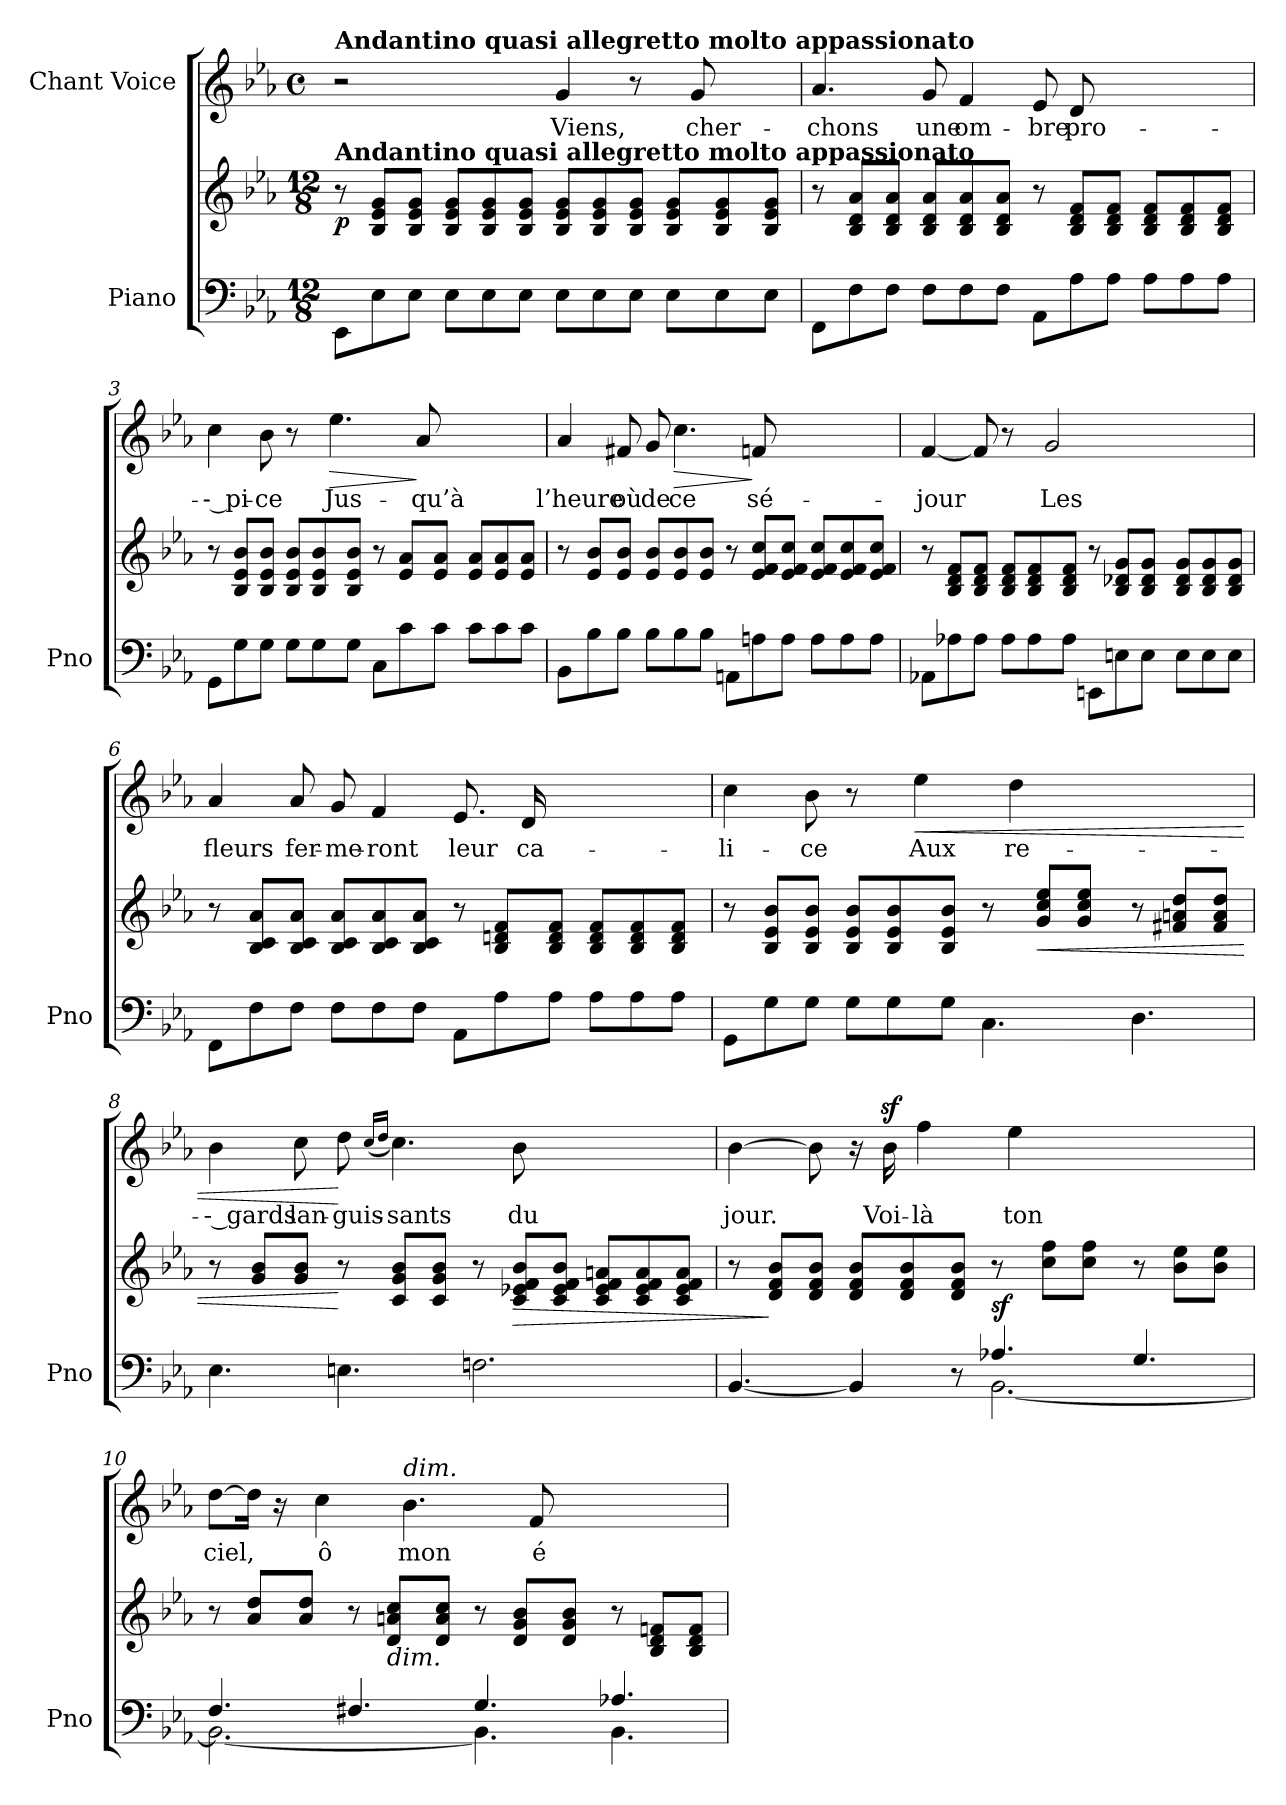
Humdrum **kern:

**kern	**kern	**dynam	**kern	**text	**dynam
*part2	*part2	*part2	*part1	*part1	*part1
*staff3	*staff2	*staff2/3	*staff1	*staff1	*staff1
*I"Piano	*	*	*I"Chant Voice	*	*
*I'Pno	*	*	*	*	*
*clefF4	*clefG2	*	*clefG2	*	*
*k[b-e-a-]	*k[b-e-a-]	*	*k[b-e-a-]	*	*
*M12/8	*M12/8	*	*M4/4	*	*
*	*	*	*met(c)	*	*
*MM100	*MM100	*	*MM100	*	*
=1	=1	=1	=1	=1	=1
!	!	!	!LO:TX:a:B:t=Andantino quasi allegretto molto appassionato	!	!
!	!LO:TX:a:B:t=Andantino quasi allegretto molto appassionato	!	!	!	!
!	!	!LO:DY:b	!LO:N:vis=2	!	!
8EE-\L	8r	p	2.r	.	.
8E-\	8B-/ 8e-/ 8g/L	.	.	.	.
8E-\J	8B-/ 8e-/ 8g/J	.	.	.	.
8E-\L	8B-/ 8e-/ 8g/L	.	.	.	.
8E-\	8B-/ 8e-/ 8g/	.	.	.	.
8E-\J	8B-/ 8e-/ 8g/J	.	.	.	.
!	!	!	!	!	!LO:DY:a
!	!	!	!	!	!LO:DY:n=1:a
8E-\L	8B-/ 8e-/ 8g/L	.	4g/	Viens,	p other-dynamics
8E-\	8B-/ 8e-/ 8g/	.	.	.	.
!	!	!	!LO:N:vis=8	!	!
8E-\J	8B-/ 8e-/ 8g/J	.	8.r	.	.
8E-\L	8B-/ 8e-/ 8g/L	.	.	.	.
.	.	.	8g/	cher-	.
8E-\	8B-/ 8e-/ 8g/	.	.	.	.
.	.	.	8.ryy	.	.
8E-\J	8B-/ 8e-/ 8g/J	.	.	.	.
=2	=2	=2	=2	=2	=2
8FF\L	8r	.	4.a-/	-chons	.
8F\	8B-/ 8d/ 8a-/L	.	.	.	.
8F\J	8B-/ 8d/ 8a-/J	.	.	.	.
8F\L	8B-/ 8d/ 8a-/L	.	8g/	une	.
8F\	8B-/ 8d/ 8a-/	.	4f/	om-	.
8F\J	8B-/ 8d/ 8a-/J	.	.	.	.
8AA-\L	8r	.	8e-/	-bre	.
8A-\	8B-/ 8d/ 8f/L	.	8d/	pro-	.
8A-\J	8B-/ 8d/ 8f/J	.	2ryy	.	.
8A-\L	8B-/ 8d/ 8f/L	.	.	.	.
8A-\	8B-/ 8d/ 8f/	.	.	.	.
8A-\J	8B-/ 8d/ 8f/J	.	.	.	.
=3	=3	=3	=3	=3	=3
8GG\L	8r	.	4cc\	-- pi-	.
8G\	8B-/ 8e-/ 8b-/L	.	.	.	.
8G\J	8B-/ 8e-/ 8b-/J	.	8b-\	-ce	.
!	!	!	!LO:N:vis=8	!	!
8G\L	8B-/ 8e-/ 8b-/L	.	8.r	.	.
8G\	8B-/ 8e-/ 8b-/	.	.	.	.
!	!	!	!	!	!LO:HP:b
.	.	.	4.ee-\	Jus-	>
8G\J	8B-/ 8e-/ 8b-/J	.	.	.	.
8C\L	8r	.	.	.	.
8c\	8e-/ 8a-/L	.	.	.	.
.	.	.	8a-/	-qu’à	]
8c\J	8e-/ 8a-/J	.	.	.	.
.	.	.	4..ryy	.	.
8c\L	8e-/ 8a-/L	.	.	.	.
8c\	8e-/ 8a-/	.	.	.	.
8c\J	8e-/ 8a-/J	.	.	.	.
=4	=4	=4	=4	=4	=4
8BB-\L	8r	.	4a-/	l’heure	.
8B-\	8e-/ 8b-/L	.	.	.	.
8B-\J	8e-/ 8b-/J	.	8f#X/	où	.
8B-\L	8e-/ 8b-/L	.	8g/	de	.
!	!	!	!	!	!LO:HP:b
8B-\	8e-/ 8b-/	.	4.cc\	ce	>
8B-\J	8e-/ 8b-/J	.	.	.	.
8AAn\L	8r	.	.	.	.
8An\	8e-/ 8f/ 8cc/L	.	8fn/	sé-	]
8A\J	8e-/ 8f/ 8cc/J	.	2ryy	.	.
8A\L	8e-/ 8f/ 8cc/L	.	.	.	.
8A\	8e-/ 8f/ 8cc/	.	.	.	.
8A\J	8e-/ 8f/ 8cc/J	.	.	.	.
=5	=5	=5	=5	=5	=5
8AA-X\L	8r	.	[4f/	-jour	.
8A-X\	8B-/ 8d/ 8f/L	.	.	.	.
8A-\J	8B-/ 8d/ 8f/J	.	8f/]	.	.
!	!	!	!LO:N:vis=8	!	!
8A-\L	8B-/ 8d/ 8f/L	.	8.r	.	.
8A-\	8B-/ 8d/ 8f/	.	.	.	.
.	.	.	2g/	Les	.
8A-\J	8B-/ 8d/ 8f/J	.	.	.	.
8EEn\L	8r	.	.	.	.
8En\	8B-/ 8d-X/ 8g/L	.	.	.	.
8E\J	8B-/ 8d-/ 8g/J	.	.	.	.
.	.	.	4..ryy	.	.
8E\L	8B-/ 8d-/ 8g/L	.	.	.	.
8E\	8B-/ 8d-/ 8g/	.	.	.	.
8E\J	8B-/ 8d-/ 8g/J	.	.	.	.
=6	=6	=6	=6	=6	=6
8FF\L	8r	.	4a-/	fleurs	.
8F\	8B-/ 8c/ 8a-/L	.	.	.	.
8F\J	8B-/ 8c/ 8a-/J	.	8a-/	fer-	.
8F\L	8B-/ 8c/ 8a-/L	.	8g/	-me-	.
8F\	8B-/ 8c/ 8a-/	.	4f/	-ront	.
8F\J	8B-/ 8c/ 8a-/J	.	.	.	.
8AA-\L	8r	.	8.e-/	leur	.
8A-\	8B-/ 8dn/ 8f/L	.	.	.	.
.	.	.	16d/	ca-	.
8A-\J	8B-/ 8d/ 8f/J	.	2ryy	.	.
8A-\L	8B-/ 8d/ 8f/L	.	.	.	.
8A-\	8B-/ 8d/ 8f/	.	.	.	.
8A-\J	8B-/ 8d/ 8f/J	.	.	.	.
=7	=7	=7	=7	=7	=7
8GG\L	8r	.	4cc\	-li-	.
8G\	8B-/ 8e-/ 8b-/L	.	.	.	.
8G\J	8B-/ 8e-/ 8b-/J	.	8b-\	-ce	.
!	!	!	!LO:N:vis=8	!	!
8G\L	8B-/ 8e-/ 8b-/L	.	8.r	.	.
8G\	8B-/ 8e-/ 8b-/	.	.	.	.
!	!	!	!	!	!LO:HP:b
.	.	.	4ee-\	Aux	<
8G\J	8B-/ 8e-/ 8b-/J	.	.	.	.
4.C\	8r	.	.	.	.
.	.	.	4dd\	re-	.
!	!	!LO:HP:b	!	!	!
.	8g/ 8cc/ 8ee-/L	<	.	.	.
.	8g/ 8cc/ 8ee-/J	.	.	.	.
.	.	.	4..ryy	.	.
4.D\	8r	.	.	.	.
.	8f#X/ 8an/ 8dd/L	.	.	.	.
.	8f#/ 8a/ 8dd/J	.	.	.	.
=8	=8	=8	=8	=8	=8
4.E-\	8r	.	4b-\	-- gards	.
.	8g/ 8b-/L	.	.	.	.
.	8g/ 8b-/J	.	8cc\	lan-	.
4.En\	8r	[	8dd\	-guis-	[
.	.	.	(16qcc/LL	.	.
.	.	.	16qdd/JJ	.	.
.	8c/ 8g/ 8b-/L	.	4.cc\)	-sants	.
.	8c/ 8g/ 8b-/J	.	.	.	.
2.Fn\	8r	.	.	.	.
!	!	!LO:HP:b	!	!	!
.	8c/ 8e-X/ 8f/ 8b-/L	>	8b-\	du	.
.	8c/ 8e-/ 8f/ 8b-/J	.	2ryy	.	.
.	8c/ 8e-/ 8f/ 8an/L	.	.	.	.
.	8c/ 8e-/ 8f/ 8a/	.	.	.	.
.	8c/ 8e-/ 8f/ 8a/J	.	.	.	.
=9	=9	=9	=9	=9	=9
*^	*	*	*	*	*
[4.BB-/	2.ryy	8r	.	[4b-\	jour.	.
.	.	8d/ 8f/ 8b-/L	]	.	.	.
.	.	8d/ 8f/ 8b-/J	.	8b-\]	.	.
!	!	!	!	!LO:N:vis=16	!	!
4BB-/]	.	8d/ 8f/ 8b-/L	.	16.r	.	.
.	.	.	.	16b-z>\	Voi-	.
.	.	8d/ 8f/ 8b-/	.	.	.	.
.	.	.	.	4ff\	-là	.
8r	.	8d/ 8f/ 8b-/J	.	.	.	.
!	!	!	!LO:DY:a=2	!	!	!
4.A-X/	[2.BB-\	8r	sf	.	.	.
.	.	.	.	4ee-\	ton	.
.	.	8cc\ 8ff\L	.	.	.	.
.	.	8cc\ 8ff\J	.	.	.	.
.	.	.	.	4...ryy	.	.
4.G/	.	8r	.	.	.	.
.	.	8b-\ 8ee-\L	.	.	.	.
.	.	8b-\ 8ee-\J	.	.	.	.
=10	=10	=10	=10	=10	=10	=10
4.F/	2.BB-\_	8r	.	[8dd\L	ciel,	.
.	.	8a-/ 8dd/L	.	16dd\Jk]	.	.
!	!	!	!	!LO:N:vis=16	!	!
.	.	.	.	16.r	.	.
.	.	8a-/ 8dd/J	.	.	.	.
.	.	.	.	4cc\	ô	.
4.F#X/	.	8r	.	.	.	.
!	!	!LO:TX:b:i:t=dim.	!	!	!	!
.	.	8d/ 8an/ 8cc/L	.	.	.	.
!	!	!	!	!LO:TX:a:i:t=dim.	!	!
.	.	.	.	4.b-\	mon	.
.	.	8d/ 8a/ 8cc/J	.	.	.	.
4.G/	4.BB-\]	8r	.	.	.	.
.	.	8d/ 8g/ 8b-/L	.	.	.	.
.	.	.	.	8f/	é-	.
.	.	8d/ 8g/ 8b-/J	.	.	.	.
.	.	.	.	4...ryy	.	.
4.A-X/	4.BB-\	8r	.	.	.	.
.	.	8B-/ 8d/ 8fn/L	.	.	.	.
.	.	8B-/ 8d/ 8f/J	.	.	.	.
*v	*v	*	*	*	*	*
=	=	=	=	=	=
*-	*-	*-	*-	*-	*-
